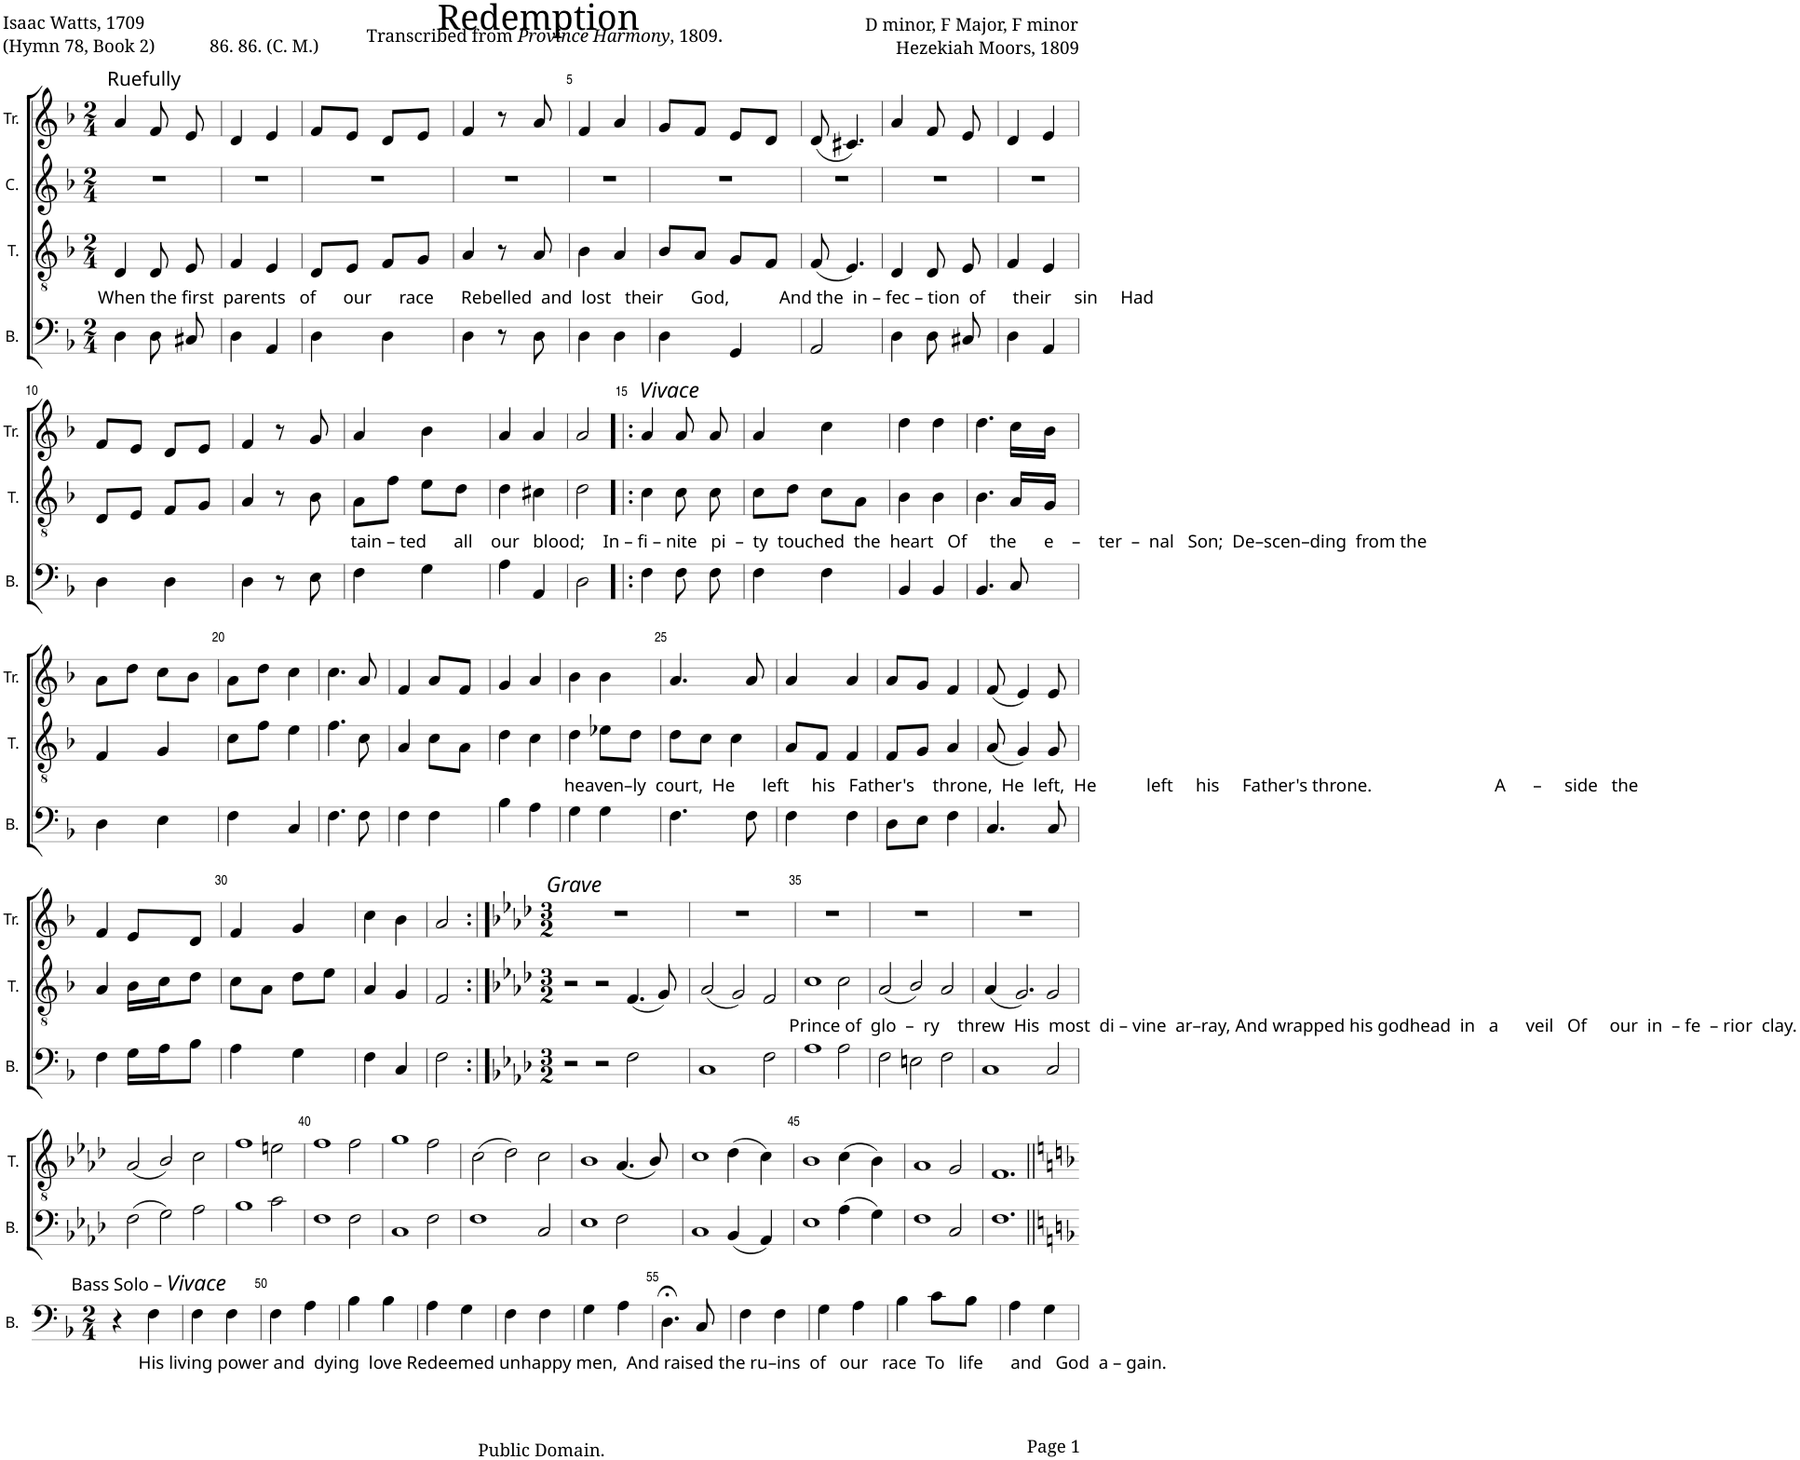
**kern	**kern	**kern	**kern
*part4	*part3	*part2	*part1
*staff4	*staff3	*staff2	*staff1
*I"B.	*I"T.	*I"C.	*I"Tr.
*I'B.	*I'T.	*I'C.	*I'Tr.
*clefF4	*clefGv2	*clefG2	*clefG2
*k[b-]	*k[b-]	*k[b-]	*k[b-]
*M2/4	*M2/4	*M2/4	*M2/4
=1	=1	=1	=1
!	!	!	!LO:TX:a:t=Ruefully
!	!LO:TX:b:t=When the first  parents   of      our      race      Rebelled  and  lost   their      God,           And the  in – fec – tion  of      their     sin     Had	!	!
4D\	4D/	2r	4a/
8D\	8D/	.	8f/
8C#X/	8E/	.	8e/
=2	=2	=2	=2
4D\	4F/	2r	4d/
4AA/	4E/	.	4e/
=3	=3	=3	=3
4D\	8D/L	2r	8f/L
.	8E/J	.	8e/J
4D\	8F/L	.	8d/L
.	8G/J	.	8e/J
=4	=4	=4	=4
4D\	4A/	2r	4f/
8r	8r	.	8r
8D\	8A/	.	8a/
=5	=5	=5	=5
4D\	4B-\	2r	4f/
4D\	4A/	.	4a/
=6	=6	=6	=6
4D\	8B-/L	2r	8g/L
.	8A/J	.	8f/J
4GG/	8G/L	.	8e/L
.	8F/J	.	8d/J
=7	=7	=7	=7
2AA/	(8F/	2r	(8d/
.	4.E/)	.	4.c#X/)
=8	=8	=8	=8
4D\	4D/	2r	4a/
8D\	8D/	.	8f/
8C#X/	8E/	.	8e/
=9	=9	=9	=9
4D\	4F/	2r	4d/
4AA/	4E/	.	4e/
!!LO:LB:g=z
=10	=10	=10	=10
4D\	8D/L	2r	8f/L
.	8E/J	.	8e/J
4D\	8F/L	.	8d/L
.	8G/J	.	8e/J
=11	=11	=11	=11
4D\	4A/	2r	4f/
8r	8r	.	8r
8E\	8B-\	.	8g/
=12	=12	=12	=12
!	!LO:TX:b:t=tain – ted      all    our   blood;    In – fi – nite   pi  –  ty  touched  the  heart   Of     the      e    –    ter  –  nal   Son;  De–scen–ding  from the	!	!
4F\	8A\L	2r	4a/
.	8f\J	.	.
4G\	8e\L	.	4b-\
.	8d\J	.	.
=13	=13	=13	=13
4A\	4d\	2r	4a/
4AA/	4c#X\	.	4a/
=14	=14	=14	=14
2D\	2d\	2r	2a/
=15!|:	=15!|:	=15!|:	=15!|:
!	!	!	!LO:TX:a:i:t=Vivace
4F\	4c\	2r	4a/
8F\	8c\	.	8a/
8F\	8c\	.	8a/
=16	=16	=16	=16
4F\	8c\L	2r	4a/
.	8d\J	.	.
4F\	8c\L	.	4cc\
.	8A\J	.	.
=17	=17	=17	=17
4BB-/	4B-\	2r	4dd\
4BB-/	4B-\	.	4dd\
=18	=18	=18	=18
4.BB-/	4.B-\	2r	4.dd\
8C/	16A/LL	.	16cc\LL
.	16G/JJ	.	16b-\JJ
!!LO:LB:g=z
=19	=19	=19	=19
4D\	4F/	2r	8a\L
.	.	.	8dd\J
4E\	4G/	.	8cc\L
.	.	.	8b-\J
=20	=20	=20	=20
4F\	8c\L	2r	8a\L
.	8f\J	.	8dd\J
4C/	4e\	.	4cc\
=21	=21	=21	=21
4.F\	4.f\	2r	4.cc\
8F\	8c\	.	8a/
=22	=22	=22	=22
4F\	4A/	2r	4f/
4F\	8c\L	.	8a/L
.	8A\J	.	8f/J
=23	=23	=23	=23
4B-\	4d\	2r	4g/
4A\	4c\	.	4a/
=24	=24	=24	=24
!	!LO:TX:b:t=heaven–ly  court,  He      left     his   Father's    throne,  He  left,  He           left     his     Father's throne.                           A      –     side   the	!	!
4G\	4d\	2r	4b-\
4G\	8e-X\L	.	4b-\
.	8d\J	.	.
=25	=25	=25	=25
4.F\	8d\L	2r	4.a/
.	8c\J	.	.
.	4c\	.	.
8F\	.	.	8a/
=26	=26	=26	=26
4F\	8A/L	2r	4a/
.	8F/J	.	.
4F\	4F/	.	4a/
=27	=27	=27	=27
8D\L	8F/L	2r	8a/L
8E\J	8G/J	.	8g/J
4F\	4A/	.	4f/
=28	=28	=28	=28
4.C/	(8A/	2r	(8f/
.	4G/)	.	4e/)
8C/	8G/	.	8e/
!!LO:LB:g=z
=29	=29	=29	=29
4F\	4A/	2r	4f/
16G\LL	16B-\LL	.	8e/L
16A\J	16c\J	.	.
8B-\J	8d\J	.	8d/J
=30	=30	=30	=30
4A\	8c\L	2r	4f/
.	8A\J	.	.
4G\	8d\L	.	4g/
.	8e\J	.	.
=31	=31	=31	=31
4F\	4A/	2r	4cc\
4C/	4G/	.	4b-\
=32	=32	=32	=32
2F\	2F/	2r	2a/
=33:|!	=33:|!	=33:|!	=33:|!
*k[b-e-a-d-]	*k[b-e-a-d-]	*k[b-e-a-d-]	*k[b-e-a-d-]
*M3/2	*M3/2	*M3/2	*M3/2
!	!	!	!LO:TX:a:i:t=Grave
2r	2r	1.r	1.r
2r	2r	.	.
2F\	(4.F/	.	.
.	8G/)	.	.
=34	=34	=34	=34
1C	(2A-/	1.r	1.r
.	2G/)	.	.
2F\	2F/	.	.
=35	=35	=35	=35
!	!LO:TX:b:t=Prince of  glo  –  ry    threw  His  most  di – vine  ar–ray, And wrapped his godhead  in   a      veil   Of     our  in  – fe  – rior  clay.	!	!
1A-	1c	1.r	1.r
2A-\	2c\	.	.
=36	=36	=36	=36
2F\	(2A-/	1.r	1.r
2En\	2B-/)	.	.
2F\	2A-/	.	.
=37	=37	=37	=37
1C	(4A-/	1.r	1.r
.	2.G/)	.	.
2C/	2G/	.	.
!!LO:LB:g=z
=38	=38	=38	=38
(2F\	(2A-/	1.r	1.r
2G\)	2B-/)	.	.
2A-\	2c\	.	.
=39	=39	=39	=39
1B-	1f	1.r	1.r
2c\	2en\	.	.
=40	=40	=40	=40
1F	1f	1.r	1.r
2F\	2f\	.	.
=41	=41	=41	=41
1C	1g	1.r	1.r
2F\	2f\	.	.
=42	=42	=42	=42
1F	(2c\	1.r	1.r
.	2d-\)	.	.
2C/	2c\	.	.
=43	=43	=43	=43
1E-	1B-	1.r	1.r
2F\	(4.A-/	.	.
.	8B-/)	.	.
=44	=44	=44	=44
1C	1c	1.r	1.r
(4BB-/	(4d-\	.	.
4AA-/)	4c\)	.	.
=45	=45	=45	=45
1E-	1B-	1.r	1.r
(4A-\	(4c\	.	.
4G\)	4B-\)	.	.
=46	=46	=46	=46
1F	1A-	1.r	1.r
2C/	2G/	.	.
=47	=47	=47	=47
1.F	1.F	1.r	1.r
!!LO:LB:g=z
=48||	=48||	=48||	=48||
*k[b-]	*k[b-]	*k[b-]	*k[b-]
*M2/4	*M2/4	*M2/4	*M2/4
4r	2r	2r	2r
!LO:TX:a:t=Bass Solo –	!	!	!
!LO:TX:a:i:t=Vivace	!	!	!
!LO:TX:b:t=His living power and  dying  love Redeemed unhappy men,  And raised the ru–ins  of   our   race  To   life      and   God  a – gain.	!	!	!
4F\	.	.	.
=49	=49	=49	=49
4F\	2r	2r	2r
4F\	.	.	.
=50	=50	=50	=50
4F\	2r	2r	2r
4A\	.	.	.
=51	=51	=51	=51
4B-\	2r	2r	2r
4B-\	.	.	.
=52	=52	=52	=52
4A\	2r	2r	2r
4G\	.	.	.
=53	=53	=53	=53
4F\	2r	2r	2r
4F\	.	.	.
=54	=54	=54	=54
4G\	2r	2r	2r
4A\	.	.	.
=55	=55	=55	=55
4.D;<\	2r	2r	2r
8C/	.	.	.
=56	=56	=56	=56
4F\	2r	2r	2r
4F\	.	.	.
=57	=57	=57	=57
4G\	2r	2r	2r
4A\	.	.	.
=58	=58	=58	=58
4B-\	2r	2r	2r
8c\L	.	.	.
8B-\J	.	.	.
=59	=59	=59	=59
4A\	2r	2r	2r
4G\	.	.	.
=	=	=	=
*-	*-	*-	*-
